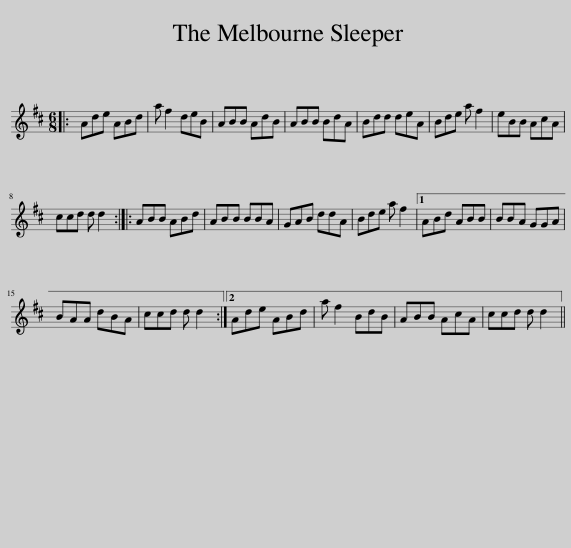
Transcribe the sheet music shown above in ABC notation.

X:1
L:1/8
M:6/8
I:linebreak $
K:D
V:1 treble
V:1
|: Ade ABd | a f2 deB | ABB AdB | ABB BdA | Bdd deA | %5
 Bde a f2 | eBB AcA |$ ccd d d2 :: ABB ABd | ABB BBA | %10
 GAB ddA | Bde a f2 |1 ABd ABB | BBA GGA |$ BAA dBA | %15
 ccd d d2 :|2 Ade ABd | a f2 BdB | ABB AcA | ccd d d2 || %20
